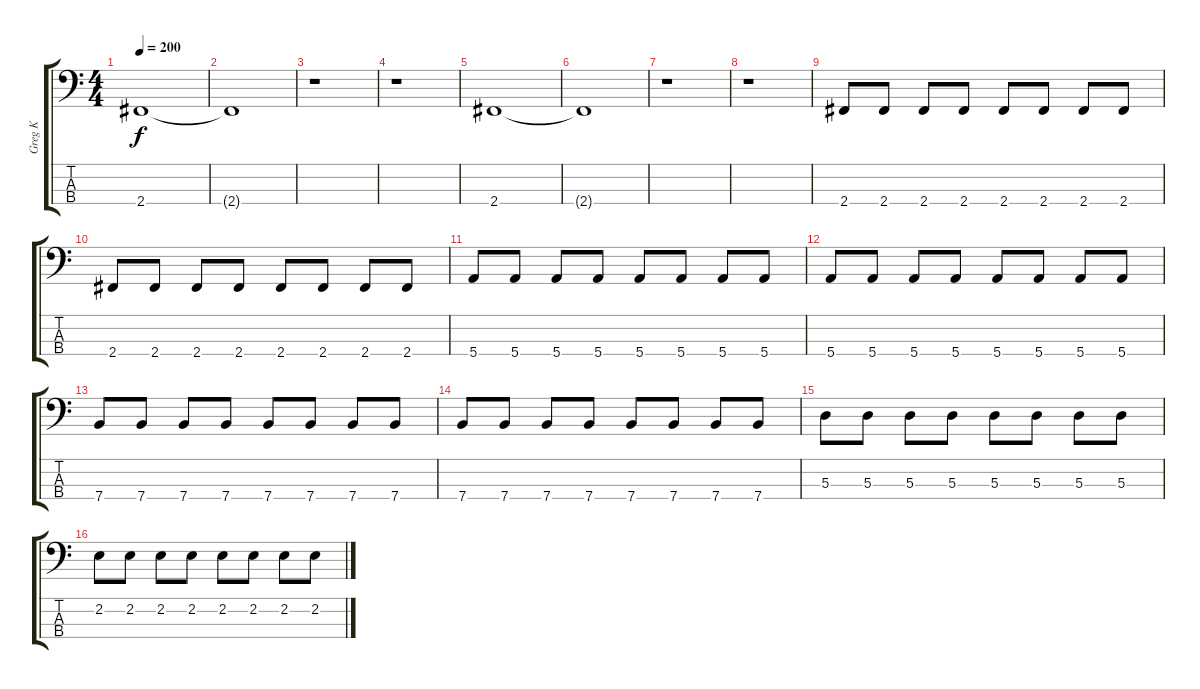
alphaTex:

\track ("Greg K" "Greg K") {instrument electricbasspick}
\staff {score tabs}
\tuning (G2 D2 A1 E1) {hide}
\ts (4 4)
\tempo 200
\clef f4
\ks c
2.4.1{dy f instrument electricbasspick} |
2.4{t}.1 |
r.1 |
r.1 |
2.4.1 |
2.4{t}.1 |
r.1 |
r.1 |
2.4.8 2.4.8 2.4.8 2.4.8 2.4.8 2.4.8 2.4.8 2.4.8 |
2.4.8 2.4.8 2.4.8 2.4.8 2.4.8 2.4.8 2.4.8 2.4.8 |
5.4.8 5.4.8 5.4.8 5.4.8 5.4.8 5.4.8 5.4.8 5.4.8 |
5.4.8 5.4.8 5.4.8 5.4.8 5.4.8 5.4.8 5.4.8 5.4.8 |
7.4.8 7.4.8 7.4.8 7.4.8 7.4.8 7.4.8 7.4.8 7.4.8 |
7.4.8 7.4.8 7.4.8 7.4.8 7.4.8 7.4.8 7.4.8 7.4.8 |
5.3.8 5.3.8 5.3.8 5.3.8 5.3.8 5.3.8 5.3.8 5.3.8 |
2.2.8 2.2.8 2.2.8 2.2.8 2.2.8 2.2.8 2.2.8 2.2.8
